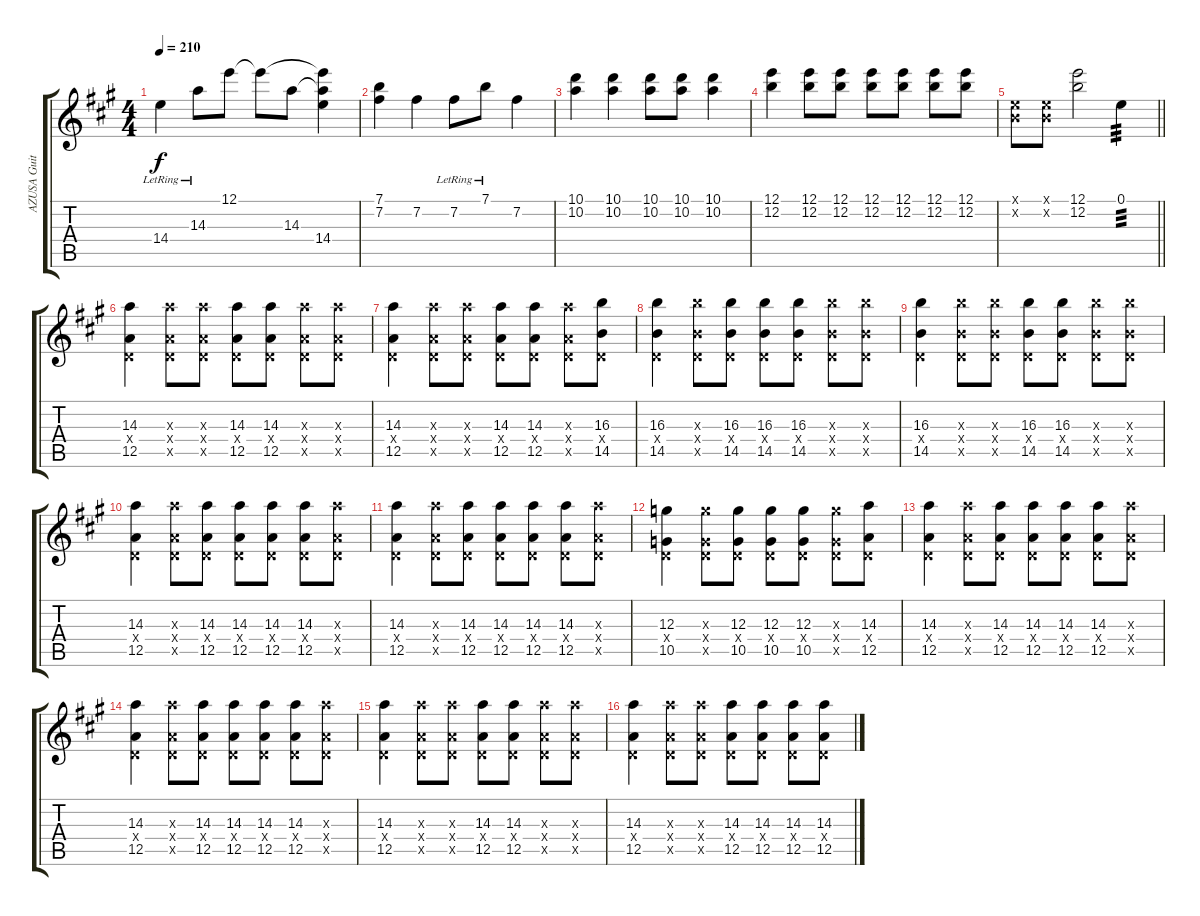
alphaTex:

\track ("AZUSA Guitar" "AZUSA Guit") {instrument distortionguitar}
\staff {score tabs}
\tuning (E4 B3 G3 D3 A2 E2) {hide}
\ts (4 4)
\tempo 210
\clef g2
\ks a
14.4{lr}.4{dy f} 14.3{lr}.8 12.1.8 12.1{t}.8 14.3.8 (12.1{t} 14.3{t} 14.4).4 |
(7.1 7.2).4 7.2.4 7.2{lr}.8 7.1{lr}.8 7.2.4 |
(10.1 10.2).4 (10.1 10.2).4 (10.1 10.2).8 (10.1 10.2).8 (10.1 10.2).4 |
(12.1 12.2).4 (12.1 12.2).8 (12.1 12.2).8 (12.1 12.2).8 (12.1 12.2).8 (12.1 12.2).8 (12.1 12.2).8 |
\barLineRight lightlight
(0.1{x} 0.2{x}).8 (0.1{x} 0.2{x}).8 (12.1 12.2).2 0.1.4{tp 3} |
(14.3 0.4{x} 12.5).4{balance 8} (14.3{x} 0.4{x} 12.5{x}).8 (14.3{x} 0.4{x} 12.5{x}).8 (14.3 0.4{x} 12.5).8 (14.3 0.4{x} 12.5).8 (14.3{x} 0.4{x} 12.5{x}).8 (14.3{x} 0.4{x} 12.5{x}).8 |
(14.3 0.4{x} 12.5).4 (14.3{x} 0.4{x} 12.5{x}).8 (14.3{x} 0.4{x} 12.5{x}).8 (14.3 0.4{x} 12.5).8 (14.3 0.4{x} 12.5).8 (14.3{x} 0.4{x} 12.5{x}).8 (16.3 0.4{x} 14.5).8 |
(16.3 0.4{x} 14.5).4 (16.3{x} 0.4{x} 14.5{x}).8 (16.3 0.4{x} 14.5).8 (16.3 0.4{x} 14.5).8 (16.3 0.4{x} 14.5).8 (16.3{x} 0.4{x} 14.5{x}).8 (16.3{x} 0.4{x} 14.5{x}).8 |
(16.3 0.4{x} 14.5).4 (16.3{x} 0.4{x} 14.5{x}).8 (16.3{x} 0.4{x} 14.5{x}).8 (16.3 0.4{x} 14.5).8 (16.3 0.4{x} 14.5).8 (16.3{x} 0.4{x} 14.5{x}).8 (16.3{x} 0.4{x} 14.5{x}).8 |
(14.3 0.4{x} 12.5).4 (14.3{x} 0.4{x} 12.5{x}).8 (14.3 0.4{x} 12.5).8 (14.3 0.4{x} 12.5).8 (14.3 0.4{x} 12.5).8 (14.3 0.4{x} 12.5).8 (14.3{x} 0.4{x} 12.5{x}).8 |
(14.3 0.4{x} 12.5).4 (14.3{x} 0.4{x} 12.5{x}).8 (14.3 0.4{x} 12.5).8 (14.3 0.4{x} 12.5).8 (14.3 0.4{x} 12.5).8 (14.3 0.4{x} 12.5).8 (14.3{x} 0.4{x} 12.5{x}).8 |
(12.3 0.4{x} 10.5).4 (12.3{x} 0.4{x} 10.5{x}).8 (12.3 0.4{x} 10.5).8 (12.3 0.4{x} 10.5).8 (12.3 0.4{x} 10.5).8 (12.3{x} 0.4{x} 10.5{x}).8 (14.3 0.4{x} 12.5).8 |
(14.3 0.4{x} 12.5).4 (14.3{x} 0.4{x} 12.5{x}).8 (14.3 0.4{x} 12.5).8 (14.3 0.4{x} 12.5).8 (14.3 0.4{x} 12.5).8 (14.3 0.4{x} 12.5).8 (14.3{x} 0.4{x} 12.5{x}).8 |
(14.3 0.4{x} 12.5).4 (14.3{x} 0.4{x} 12.5{x}).8 (14.3 0.4{x} 12.5).8 (14.3 0.4{x} 12.5).8 (14.3 0.4{x} 12.5).8 (14.3 0.4{x} 12.5).8 (14.3{x} 0.4{x} 12.5{x}).8 |
(14.3 0.4{x} 12.5).4 (14.3{x} 0.4{x} 12.5{x}).8 (14.3{x} 0.4{x} 12.5{x}).8 (14.3 0.4{x} 12.5).8 (14.3 0.4{x} 12.5).8 (14.3{x} 0.4{x} 12.5{x}).8 (14.3{x} 0.4{x} 12.5{x}).8 |
(14.3 0.4{x} 12.5).4 (14.3{x} 0.4{x} 12.5{x}).8 (14.3{x} 0.4{x} 12.5{x}).8 (14.3 0.4{x} 12.5).8 (14.3 0.4{x} 12.5).8 (14.3 0.4{x} 12.5).8 (14.3 0.4{x} 12.5).8
